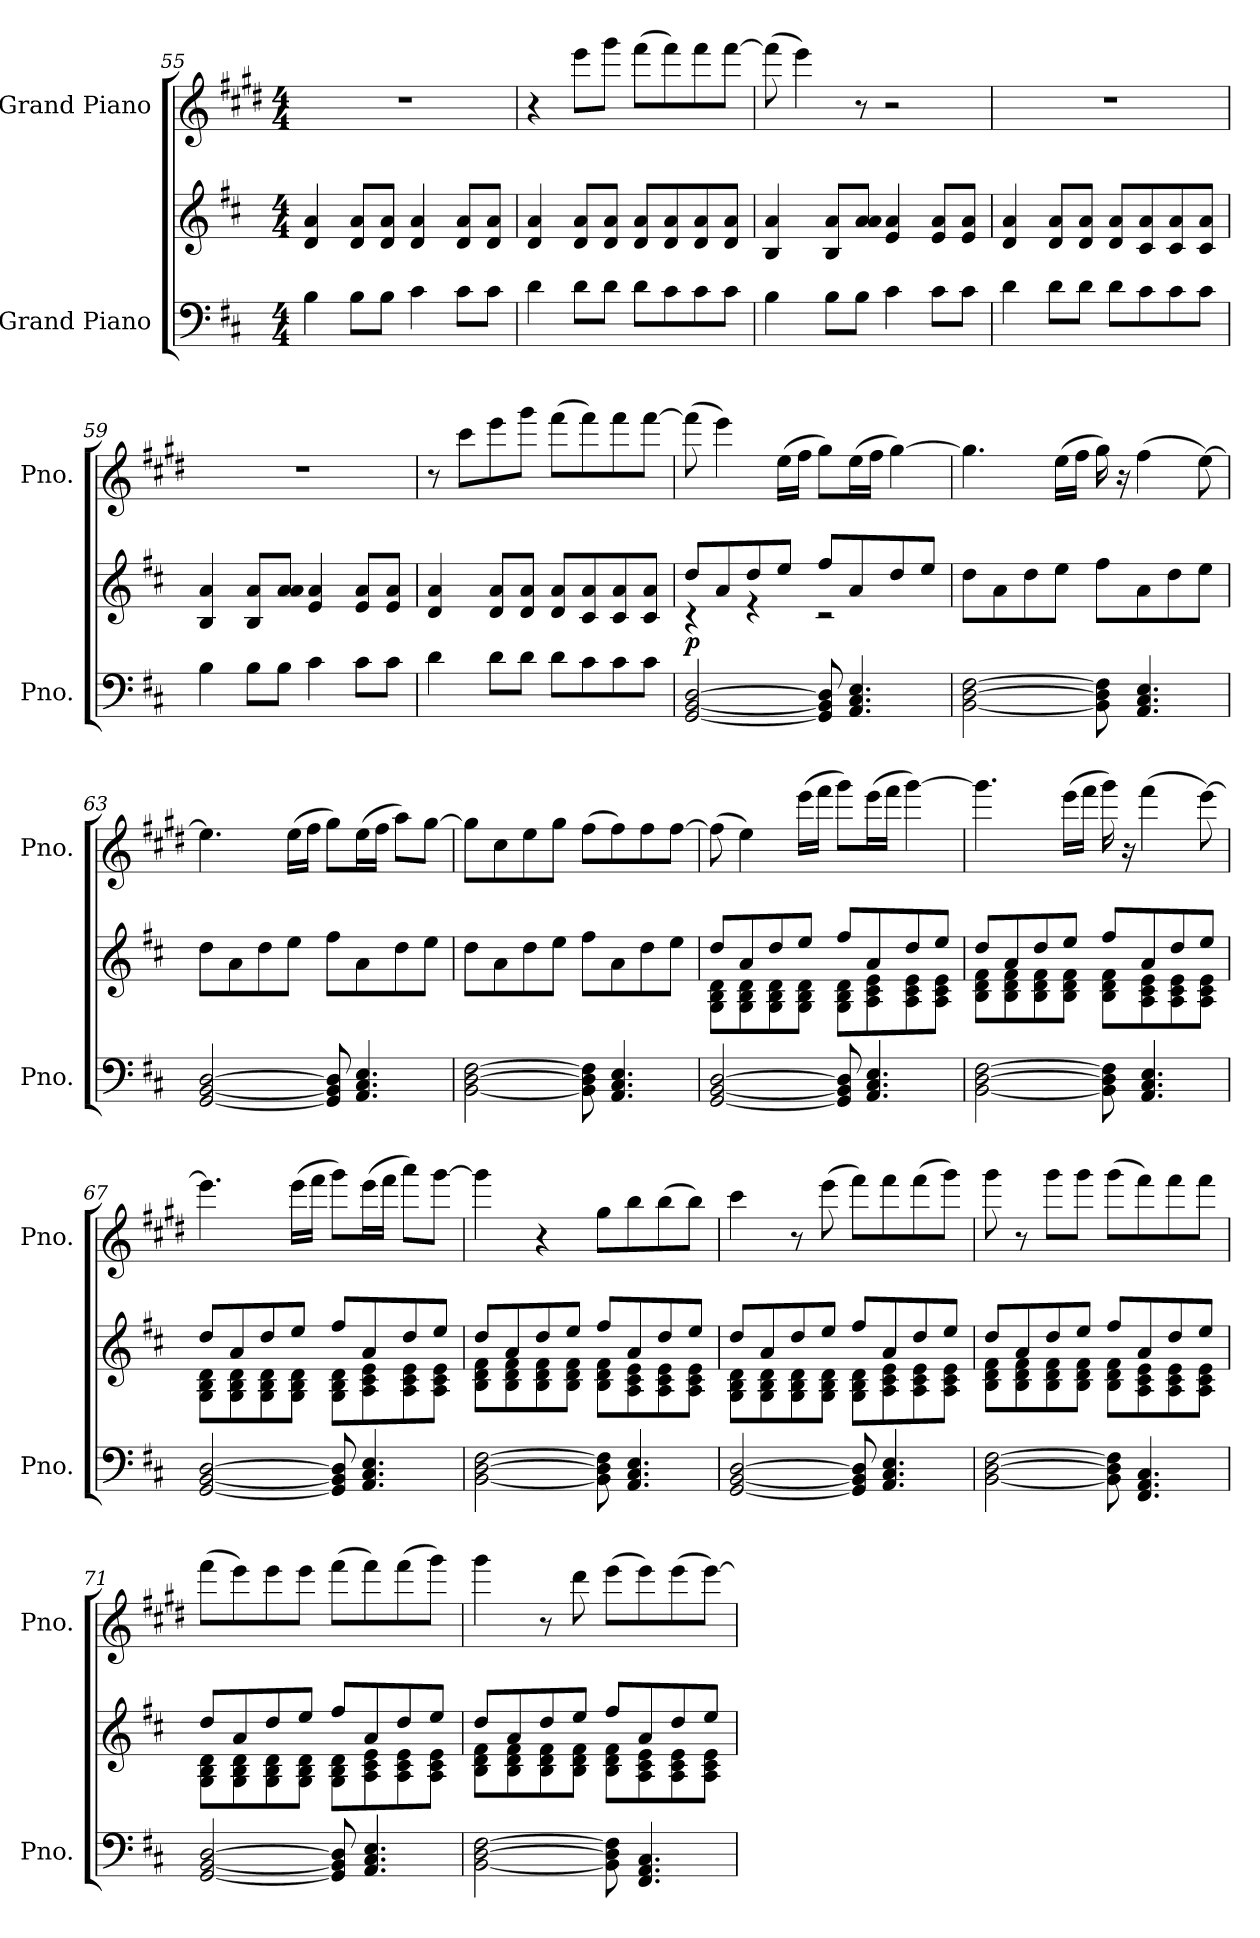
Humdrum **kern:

**kern	**kern	**dynam	**kern
*part2	*part2	*part2	*part1
*staff3	*staff2	*staff2/3	*staff1
*I"Grand Piano	*	*	*I"Grand Piano
*I'Pno.	*	*	*I'Pno.
*clefF4	*clefG2	*	*clefG2
*k[f#c#]	*k[f#c#]	*	*k[f#c#g#d#]
*M4/4	*M4/4	*	*M4/4
=55	=55	=55	=55
4B\	4d/ 4a/	.	1r
8B\L	8d/ 8a/L	.	.
8B\J	8d/ 8a/J	.	.
4c#\	4d/ 4a/	.	.
8c#\L	8d/ 8a/L	.	.
8c#\J	8d/ 8a/J	.	.
!!LO:LB:g=z
=56	=56	=56	=56
4d\	4d/ 4a/	.	4r
8d\L	8d/ 8a/L	.	8eee\L
8d\J	8d/ 8a/J	.	8ggg#\J
8d\L	8d/ 8a/L	.	(8fff#\L
8c#\	8d/ 8a/	.	8fff#\)
8c#\	8d/ 8a/	.	8fff#\
8c#\J	8d/ 8a/J	.	[8fff#\J
=57	=57	=57	=57
4B\	4B/ 4a/	.	(8fff#\]
.	.	.	4eee\)
8B\L	8B/ 8a/L	.	.
8B\J	8a/ 8a/J	.	8r
4c#\	4e/ 4a/	.	2r
8c#\L	8e/ 8a/L	.	.
8c#\J	8e/ 8a/J	.	.
=58	=58	=58	=58
4d\	4d/ 4a/	.	1r
8d\L	8d/ 8a/L	.	.
8d\J	8d/ 8a/J	.	.
8d\L	8d/ 8a/L	.	.
8c#\	8c#/ 8a/	.	.
8c#\	8c#/ 8a/	.	.
8c#\J	8c#/ 8a/J	.	.
=59	=59	=59	=59
4B\	4B/ 4a/	.	1r
8B\L	8B/ 8a/L	.	.
8B\J	8a/ 8a/J	.	.
4c#\	4e/ 4a/	.	.
8c#\L	8e/ 8a/L	.	.
8c#\J	8e/ 8a/J	.	.
!!LO:LB:g=z
=60	=60	=60	=60
4d\	4d/ 4a/	.	8r
.	.	.	8ccc#\L
8d\L	8d/ 8a/L	.	8eee\
8d\J	8d/ 8a/J	.	8ggg#\J
8d\L	8d/ 8a/L	.	(8fff#\L
8c#\	8c#/ 8a/	.	8fff#\)
8c#\	8c#/ 8a/	.	8fff#\
8c#\J	8c#/ 8a/J	.	[8fff#\J
=61	=61	=61	=61
*	*^	*	*
!	!	!	!LO:DY:b	!
[2GG/ [2BB/ [2D/	8dd/L	4r	p	(8fff#\]
.	8a/	.	.	4eee\)
.	8dd/	4r	.	.
.	8ee/J	.	.	(16ee\LL
.	.	.	.	16ff#\JJ
8GG/] 8BB/] 8D/]	8ff#/L	2r	.	8gg#\L)
4.AA/ 4.C#/ 4.E/	8a/	.	.	(16ee\L
.	.	.	.	16ff#\JJ
.	8dd/	.	.	[4gg#\)
.	8ee/J	.	.	.
*	*v	*v	*	*
=62	=62	=62	=62
[2BB\ [2D\ [2F#\	8dd\L	.	4.gg#\]
.	8a\	.	.
.	8dd\	.	.
.	8ee\J	.	(16ee\LL
.	.	.	16ff#\JJ
8BB\] 8D\] 8F#\]	8ff#\L	.	16gg#\)
.	.	.	16r
4.AA/ 4.C#/ 4.E/	8a\	.	(4ff#\
.	8dd\	.	.
.	8ee\J	.	[8ee\)
=63	=63	=63	=63
[2GG/ [2BB/ [2D/	8dd\L	.	4.ee\]
.	8a\	.	.
.	8dd\	.	.
.	8ee\J	.	(16ee\LL
.	.	.	16ff#\JJ
8GG/] 8BB/] 8D/]	8ff#\L	.	8gg#\L)
4.AA/ 4.C#/ 4.E/	8a\	.	(16ee\L
.	.	.	16ff#\JJ
.	8dd\	.	8aa\L)
.	8ee\J	.	[8gg#\J
!!LO:PB:g=z
=64	=64	=64	=64
[2BB\ [2D\ [2F#\	8dd\L	.	8gg#\L]
.	8a\	.	8cc#\
.	8dd\	.	8ee\
.	8ee\J	.	8gg#\J
8BB\] 8D\] 8F#\]	8ff#\L	.	(8ff#\L
4.AA/ 4.C#/ 4.E/	8a\	.	8ff#\)
.	8dd\	.	8ff#\
.	8ee\J	.	[8ff#\J
=65	=65	=65	=65
*	*^	*	*
[2GG/ [2BB/ [2D/	8dd/L	8G\ 8B\ 8d\L	.	(8ff#\]
.	8a/	8G\ 8B\ 8d\	.	4ee\)
.	8dd/	8G\ 8B\ 8d\	.	.
.	8ee/J	8G\ 8B\ 8d\J	.	(16eee\LL
.	.	.	.	16fff#\JJ
8GG/] 8BB/] 8D/]	8ff#/L	8G\ 8B\ 8d\L	.	8ggg#\L)
4.AA/ 4.C#/ 4.E/	8a/	8A\ 8c#\ 8e\	.	(16eee\L
.	.	.	.	16fff#\JJ
.	8dd/	8A\ 8c#\ 8e\	.	[4ggg#\)
.	8ee/J	8A\ 8c#\ 8e\J	.	.
=66	=66	=66	=66	=66
[2BB\ [2D\ [2F#\	8dd/L	8B\ 8d\ 8f#\L	.	4.ggg#\]
.	8a/	8B\ 8d\ 8f#\	.	.
.	8dd/	8B\ 8d\ 8f#\	.	.
.	8ee/J	8B\ 8d\ 8f#\J	.	(16eee\LL
.	.	.	.	16fff#\JJ
8BB\] 8D\] 8F#\]	8ff#/L	8B\ 8d\ 8f#\L	.	16ggg#\)
.	.	.	.	16r
4.AA/ 4.C#/ 4.E/	8a/	8A\ 8c#\ 8e\	.	(4fff#\
.	8dd/	8A\ 8c#\ 8e\	.	.
.	8ee/J	8A\ 8c#\ 8e\J	.	[8eee\)
!!LO:LB:g=z
=67	=67	=67	=67	=67
[2GG/ [2BB/ [2D/	8dd/L	8G\ 8B\ 8d\L	.	4.eee\]
.	8a/	8G\ 8B\ 8d\	.	.
.	8dd/	8G\ 8B\ 8d\	.	.
.	8ee/J	8G\ 8B\ 8d\J	.	(16eee\LL
.	.	.	.	16fff#\JJ
8GG/] 8BB/] 8D/]	8ff#/L	8G\ 8B\ 8d\L	.	8ggg#\L)
4.AA/ 4.C#/ 4.E/	8a/	8A\ 8c#\ 8e\	.	(16eee\L
.	.	.	.	16fff#\JJ
.	8dd/	8A\ 8c#\ 8e\	.	8aaa\L)
.	8ee/J	8A\ 8c#\ 8e\J	.	[8ggg#\J
=68	=68	=68	=68	=68
[2BB\ [2D\ [2F#\	8dd/L	8B\ 8d\ 8f#\L	.	4ggg#\]
.	8a/	8B\ 8d\ 8f#\	.	.
.	8dd/	8B\ 8d\ 8f#\	.	4r
.	8ee/J	8B\ 8d\ 8f#\J	.	.
8BB\] 8D\] 8F#\]	8ff#/L	8B\ 8d\ 8f#\L	.	8gg#\L
4.AA/ 4.C#/ 4.E/	8a/	8A\ 8c#\ 8e\	.	8bb\
.	8dd/	8A\ 8c#\ 8e\	.	(8bb\
.	8ee/J	8A\ 8c#\ 8e\J	.	8bb\J)
=69	=69	=69	=69	=69
[2GG/ [2BB/ [2D/	8dd/L	8G\ 8B\ 8d\L	.	4ccc#\
.	8a/	8G\ 8B\ 8d\	.	.
.	8dd/	8G\ 8B\ 8d\	.	8r
.	8ee/J	8G\ 8B\ 8d\J	.	(8eee\
8GG/] 8BB/] 8D/]	8ff#/L	8G\ 8B\ 8d\L	.	8fff#\L)
4.AA/ 4.C#/ 4.E/	8a/	8A\ 8c#\ 8e\	.	8fff#\
.	8dd/	8A\ 8c#\ 8e\	.	(8fff#\
.	8ee/J	8A\ 8c#\ 8e\J	.	8ggg#\J)
!!LO:LB:g=z
=70	=70	=70	=70	=70
[2BB\ [2D\ [2F#\	8dd/L	8B\ 8d\ 8f#\L	.	8ggg#\
.	8a/	8B\ 8d\ 8f#\	.	8r
.	8dd/	8B\ 8d\ 8f#\	.	8ggg#\L
.	8ee/J	8B\ 8d\ 8f#\J	.	8ggg#\J
8BB\] 8D\] 8F#\]	8ff#/L	8B\ 8d\ 8f#\L	.	(8ggg#\L
4.FF#/ 4.AA/ 4.C#/	8a/	8A\ 8c#\ 8e\	.	8fff#\)
.	8dd/	8A\ 8c#\ 8e\	.	8fff#\
.	8ee/J	8A\ 8c#\ 8e\J	.	8fff#\J
=71	=71	=71	=71	=71
[2GG/ [2BB/ [2D/	8dd/L	8G\ 8B\ 8d\L	.	(8fff#\L
.	8a/	8G\ 8B\ 8d\	.	8eee\)
.	8dd/	8G\ 8B\ 8d\	.	8eee\
.	8ee/J	8G\ 8B\ 8d\J	.	8eee\J
8GG/] 8BB/] 8D/]	8ff#/L	8G\ 8B\ 8d\L	.	(8fff#\L
4.AA/ 4.C#/ 4.E/	8a/	8A\ 8c#\ 8e\	.	8fff#\)
.	8dd/	8A\ 8c#\ 8e\	.	(8fff#\
.	8ee/J	8A\ 8c#\ 8e\J	.	8ggg#\J)
=72	=72	=72	=72	=72
[2BB\ [2D\ [2F#\	8dd/L	8B\ 8d\ 8f#\L	.	4ggg#\
.	8a/	8B\ 8d\ 8f#\	.	.
.	8dd/	8B\ 8d\ 8f#\	.	8r
.	8ee/J	8B\ 8d\ 8f#\J	.	8ddd#\
8BB\] 8D\] 8F#\]	8ff#/L	8B\ 8d\ 8f#\L	.	(8eee\L
4.FF#/ 4.AA/ 4.C#/	8a/	8A\ 8c#\ 8e\	.	8eee\)
.	8dd/	8A\ 8c#\ 8e\	.	(8eee\
.	8ee/J	8A\ 8c#\ 8e\J	.	[8eee\J)
*	*v	*v	*	*
=	=	=	=
*-	*-	*-	*-
